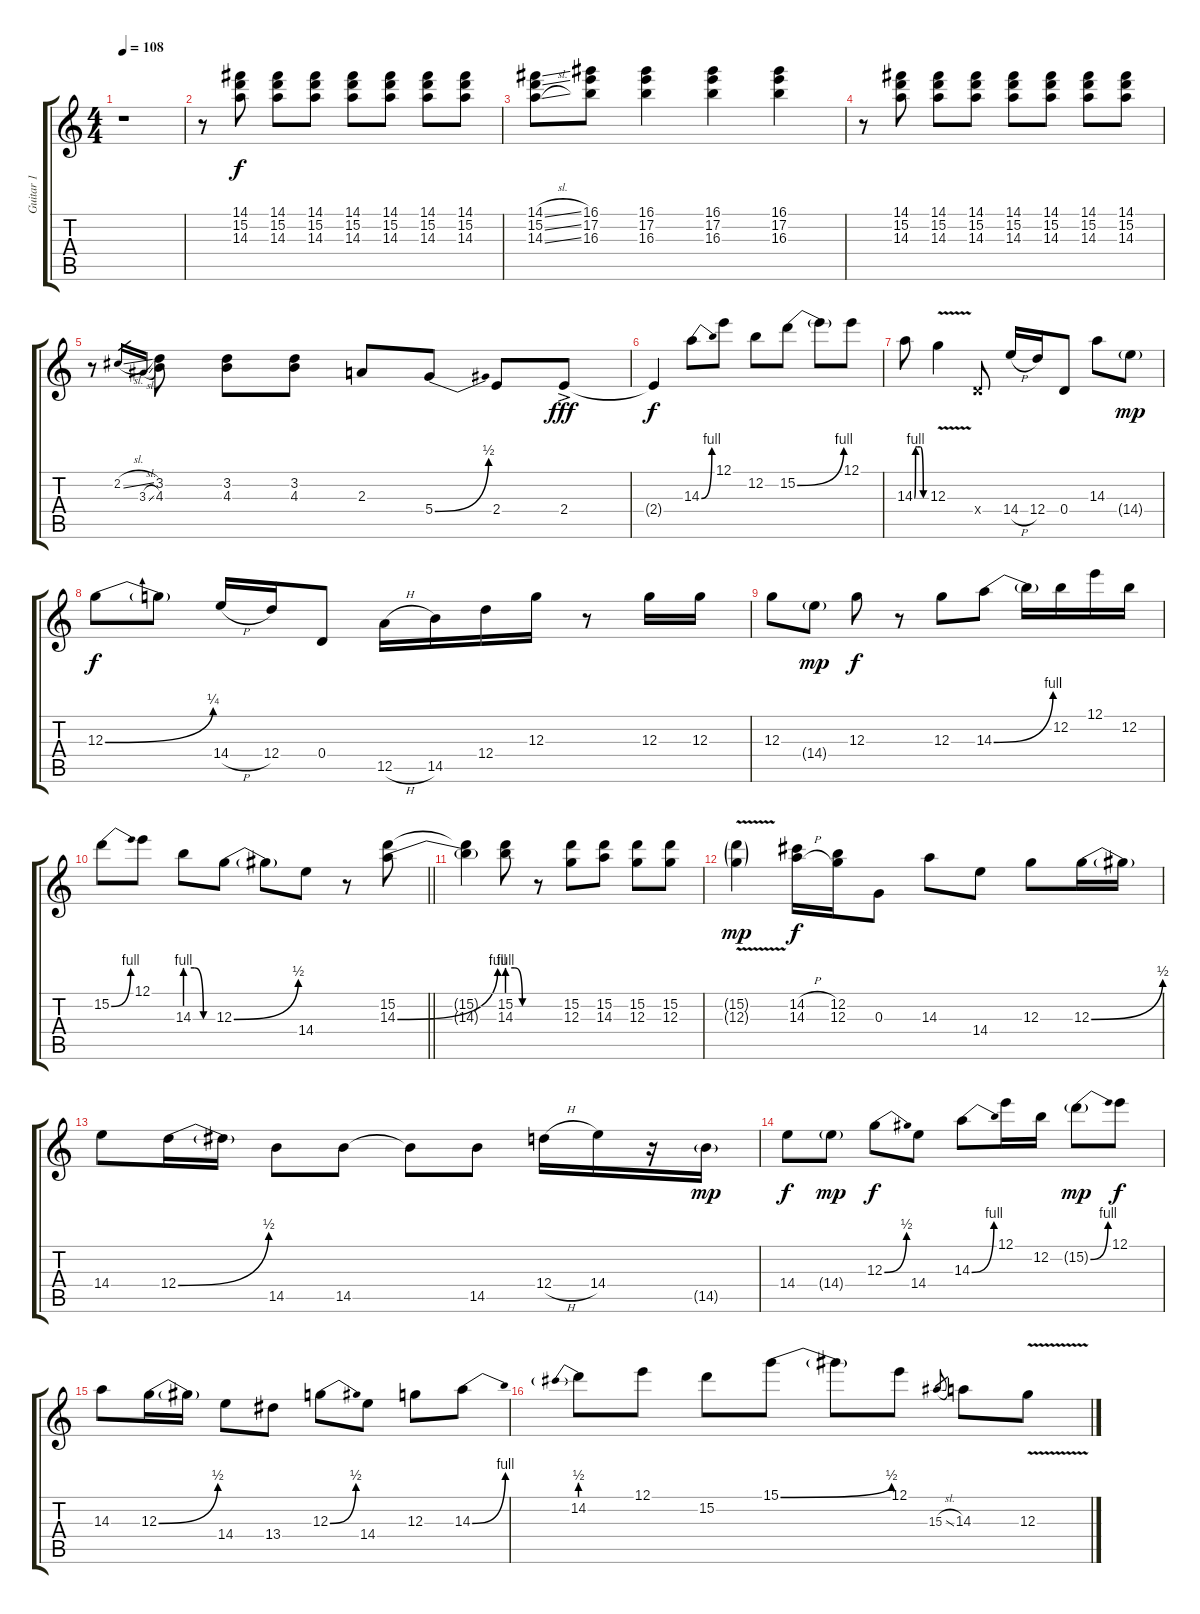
\track ("Guitar 1" "Guitar 1") {instrument electricguitarclean}
\staff {score tabs}
\tuning (E4 B3 G3 D3 A2 E2) {hide}
\ts (4 4)
\tempo 108
\clef g2
\ks c
r.1{dy f} |
r.8 (14.1 15.2 14.3).8 (14.1 15.2 14.3).8 (14.1 15.2 14.3).8 (14.1 15.2 14.3).8 (14.1 15.2 14.3).8 (14.1 15.2 14.3).8 (14.1 15.2 14.3).8 |
(14.1{sl} 15.2{sl} 14.3{sl}).8 (16.1 17.2 16.3).8 (16.1 17.2 16.3).4 (16.1 17.2 16.3).4 (16.1 17.2 16.3).4 |
r.8 (14.1 15.2 14.3).8 (14.1 15.2 14.3).8 (14.1 15.2 14.3).8 (14.1 15.2 14.3).8 (14.1 15.2 14.3).8 (14.1 15.2 14.3).8 (14.1 15.2 14.3).8 |
r.8 2.2{sl}.16{gr} 3.3{sl}.16{gr} (3.2 4.3).8 (3.2 4.3).8 (3.2 4.3).8 2.3.8 5.4{be (bend 0 0 60 2)}.8 2.4.8 2.4{ac}.8{dy fff} |
2.4{t}.4{dy f} 14.3{be (bend 0 0 60 4)}.8 12.1.8 12.2.8 15.2{be (bend 0 0 60 4)}.8 15.2{t}.8 12.1.8 |
14.3{be (custom 0 0 5 4 15 4 30 4 45 0 60 0)}.8 12.3{v}.4 0.4{x}.8 14.4{h}.16 12.4.16 0.4.8 14.3.8 14.4{g}.8{dy mp} |
12.3{be (bend 0 0 60 1)}.8{dy f} 12.3{t}.8 14.4{h}.16 12.4.16 0.4.8 12.5{h}.16 14.5.16 12.4.16 12.3.16 r.8 12.3.16 12.3.16 |
12.3.8 14.4{g}.8{dy mp} 12.3.8{dy f} r.8 12.3.8 14.3{be (bend 0 0 60 4)}.8 14.3{t}.16 12.2.16 12.1.16 12.2.16 |
\barLineRight lightlight
15.2{be (bend 0 0 60 4)}.8 12.1.8 14.3{be (custom 0 4 20 4 40 0 60 0)}.8 12.3{be (bend 0 0 60 2)}.8 12.3{t}.8 14.4.8 r.8 (15.2 14.3{be (bend 0 0 60 4)}).8 |
(15.2{t} 14.3{t}).4 (15.2 14.3{be (custom 0 4 20 4 40 0 60 0)}).8 r.8 (15.2 12.3).8 (15.2 14.3).8 (15.2 12.3).8 (15.2 12.3).8 |
(15.2{v g} 12.3{v g}).4{dy mp} (14.2{h} 14.3{h}).16{dy f} (12.2 12.3).16 0.3.8 14.3.8 14.4.8 12.3.8 12.3{be (bend 0 0 60 2)}.16 12.3{t}.16 |
14.4.8 12.4{be (bend 0 0 60 2)}.16 12.4{t}.16 14.5.8 14.5.8 14.5{t}.8 14.5.8 12.4{h}.16 14.4.16 r.16 14.5{g}.16{dy mp} |
14.4.8{dy f} 14.4{g}.8{dy mp} 12.3{be (bend 0 0 60 2)}.8{dy f} 14.4.8 14.3{be (bend 0 0 60 4)}.8 12.1.16 12.2.16 15.2{be (bend 0 0 60 4) g}.8{dy mp} 12.1.8{dy f} |
14.3.8 12.3{be (bend 0 0 60 2)}.16 12.3{t}.16 14.4.8 13.4.8 12.3{be (bend 0 0 60 2)}.8 14.4.8 12.3.8 14.3{be (bend 0 0 60 4)}.8 |
14.2{be (prebend 0 2 60 2)}.8 12.1.8 15.2.8 15.1{be (bend 0 0 60 2)}.8 15.1{t}.8 12.1.8 15.3{sl}.8{gr} 14.3.8 12.3{v}.8
